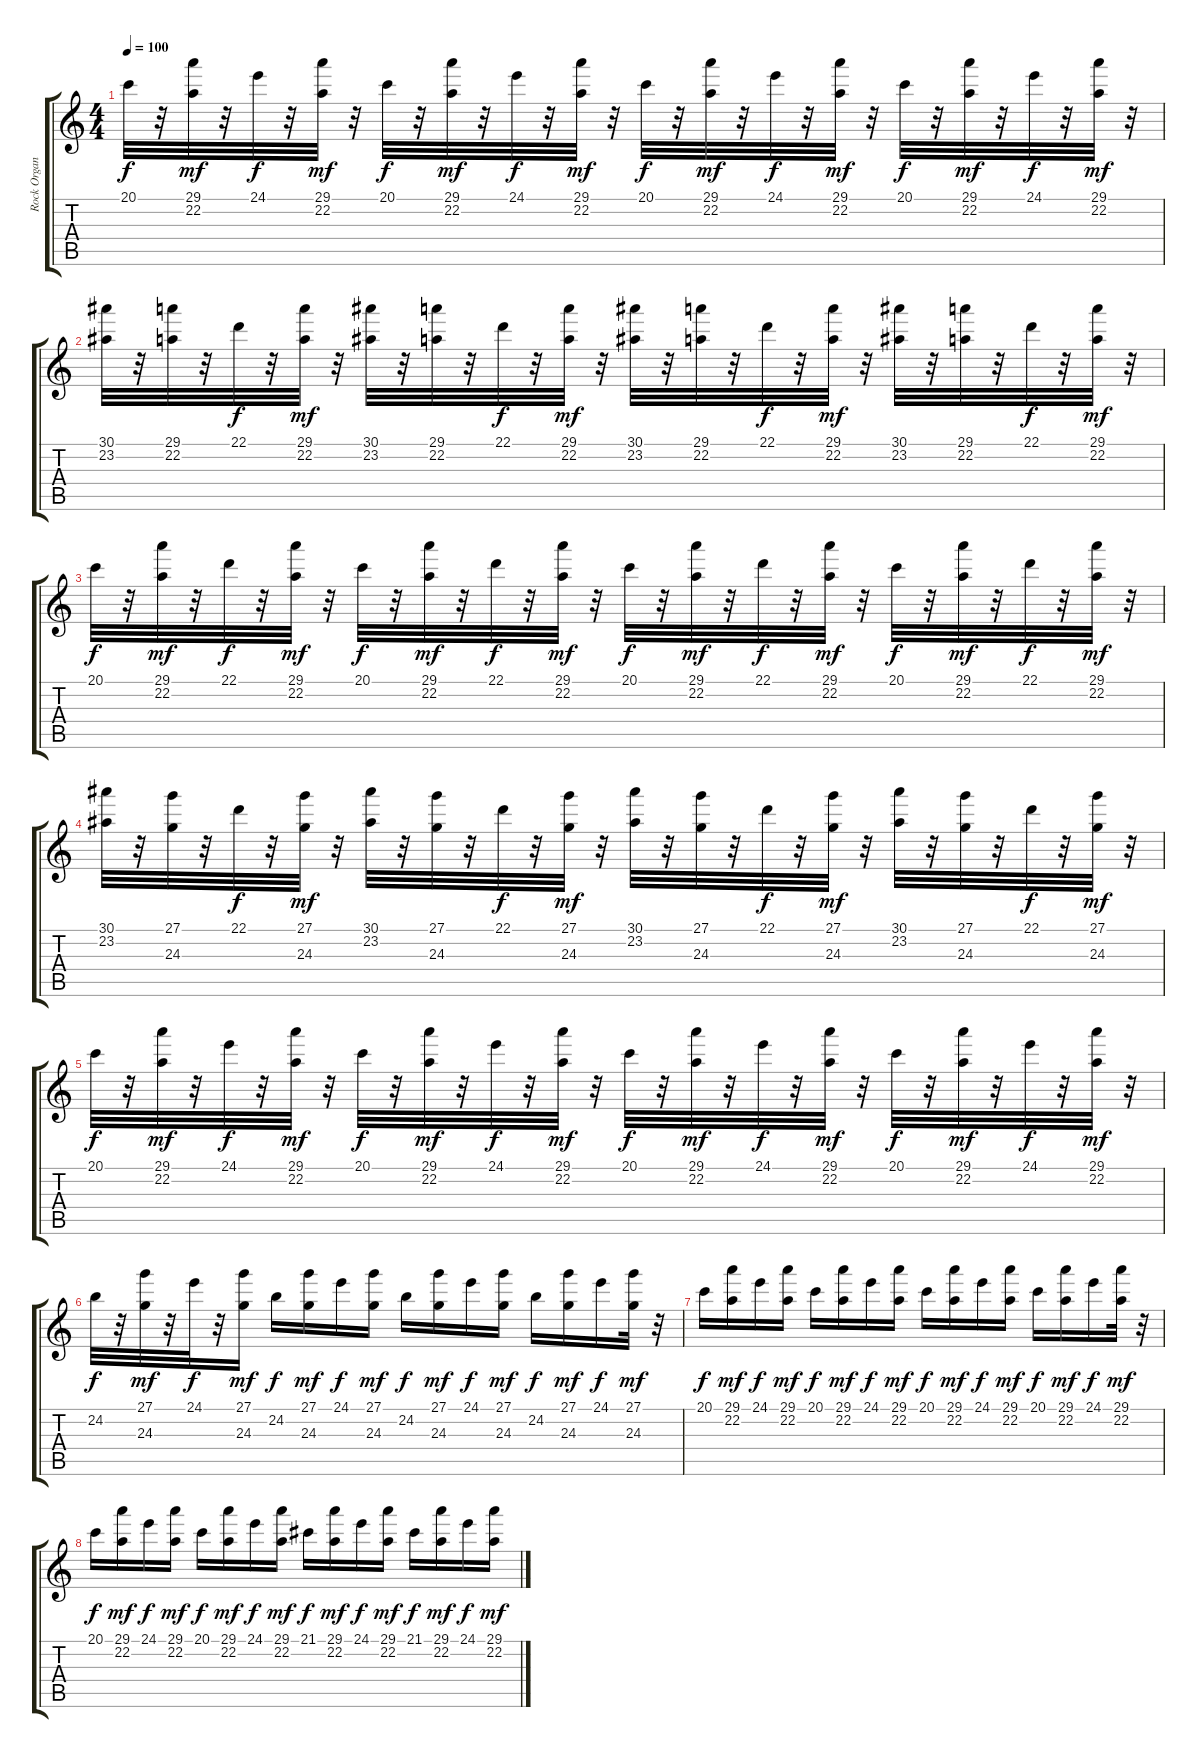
\track ("Rock Organ" "Rock Organ") {instrument rockorgan}
\staff {score tabs}
\tuning (E4 B3 G3 D3 A2 E2) {hide}
\ts (4 4)
\tempo 100
\clef g2
\ks c
20.1.32{dy f} r.32 (29.1 22.2).32{dy mf} r.32 24.1.32{dy f} r.32 (29.1 22.2).32{dy mf} r.32 20.1.32{dy f} r.32 (29.1 22.2).32{dy mf} r.32 24.1.32{dy f} r.32 (29.1 22.2).32{dy mf} r.32 20.1.32{dy f} r.32 (29.1 22.2).32{dy mf} r.32 24.1.32{dy f} r.32 (29.1 22.2).32{dy mf} r.32 20.1.32{dy f} r.32 (29.1 22.2).32{dy mf} r.32 24.1.32{dy f} r.32 (29.1 22.2).32{dy mf} r.32 |
(30.1 23.2).32 r.32 (29.1 22.2).32 r.32 22.1.32{dy f} r.32 (29.1 22.2).32{dy mf} r.32 (30.1 23.2).32 r.32 (29.1 22.2).32 r.32 22.1.32{dy f} r.32 (29.1 22.2).32{dy mf} r.32 (30.1 23.2).32 r.32 (29.1 22.2).32 r.32 22.1.32{dy f} r.32 (29.1 22.2).32{dy mf} r.32 (30.1 23.2).32 r.32 (29.1 22.2).32 r.32 22.1.32{dy f} r.32 (29.1 22.2).32{dy mf} r.32 |
20.1.32{dy f} r.32 (29.1 22.2).32{dy mf} r.32 22.1.32{dy f} r.32 (29.1 22.2).32{dy mf} r.32 20.1.32{dy f} r.32 (29.1 22.2).32{dy mf} r.32 22.1.32{dy f} r.32 (29.1 22.2).32{dy mf} r.32 20.1.32{dy f} r.32 (29.1 22.2).32{dy mf} r.32 22.1.32{dy f} r.32 (29.1 22.2).32{dy mf} r.32 20.1.32{dy f} r.32 (29.1 22.2).32{dy mf} r.32 22.1.32{dy f} r.32 (29.1 22.2).32{dy mf} r.32 |
(30.1 23.2).32 r.32 (27.1 24.3).32 r.32 22.1.32{dy f} r.32 (27.1 24.3).32{dy mf} r.32 (30.1 23.2).32 r.32 (27.1 24.3).32 r.32 22.1.32{dy f} r.32 (27.1 24.3).32{dy mf} r.32 (30.1 23.2).32 r.32 (27.1 24.3).32 r.32 22.1.32{dy f} r.32 (27.1 24.3).32{dy mf} r.32 (30.1 23.2).32 r.32 (27.1 24.3).32 r.32 22.1.32{dy f} r.32 (27.1 24.3).32{dy mf} r.32 |
20.1.32{dy f} r.32 (29.1 22.2).32{dy mf} r.32 24.1.32{dy f} r.32 (29.1 22.2).32{dy mf} r.32 20.1.32{dy f} r.32 (29.1 22.2).32{dy mf} r.32 24.1.32{dy f} r.32 (29.1 22.2).32{dy mf} r.32 20.1.32{dy f} r.32 (29.1 22.2).32{dy mf} r.32 24.1.32{dy f} r.32 (29.1 22.2).32{dy mf} r.32 20.1.32{dy f} r.32 (29.1 22.2).32{dy mf} r.32 24.1.32{dy f} r.32 (29.1 22.2).32{dy mf} r.32 |
24.2.32{dy f} r.32 (27.1 24.3).32{dy mf} r.32 24.1.32{dy f} r.32 (27.1 24.3).16{dy mf} 24.2.16{dy f} (27.1 24.3).16{dy mf} 24.1.16{dy f} (27.1 24.3).16{dy mf} 24.2.16{dy f} (27.1 24.3).16{dy mf} 24.1.16{dy f} (27.1 24.3).16{dy mf} 24.2.16{dy f} (27.1 24.3).16{dy mf} 24.1.16{dy f} (27.1 24.3).32{dy mf} r.32 |
20.1.16{dy f} (29.1 22.2).16{dy mf} 24.1.16{dy f} (29.1 22.2).16{dy mf} 20.1.16{dy f} (29.1 22.2).16{dy mf} 24.1.16{dy f} (29.1 22.2).16{dy mf} 20.1.16{dy f} (29.1 22.2).16{dy mf} 24.1.16{dy f} (29.1 22.2).16{dy mf} 20.1.16{dy f} (29.1 22.2).16{dy mf} 24.1.16{dy f} (29.1 22.2).32{dy mf} r.32 |
20.1.16{dy f} (29.1 22.2).16{dy mf} 24.1.16{dy f} (29.1 22.2).16{dy mf} 20.1.16{dy f} (29.1 22.2).16{dy mf} 24.1.16{dy f} (29.1 22.2).16{dy mf} 21.1.16{dy f} (29.1 22.2).16{dy mf} 24.1.16{dy f} (29.1 22.2).16{dy mf} 21.1.16{dy f} (29.1 22.2).16{dy mf} 24.1.16{dy f} (29.1 22.2).16{dy mf}
